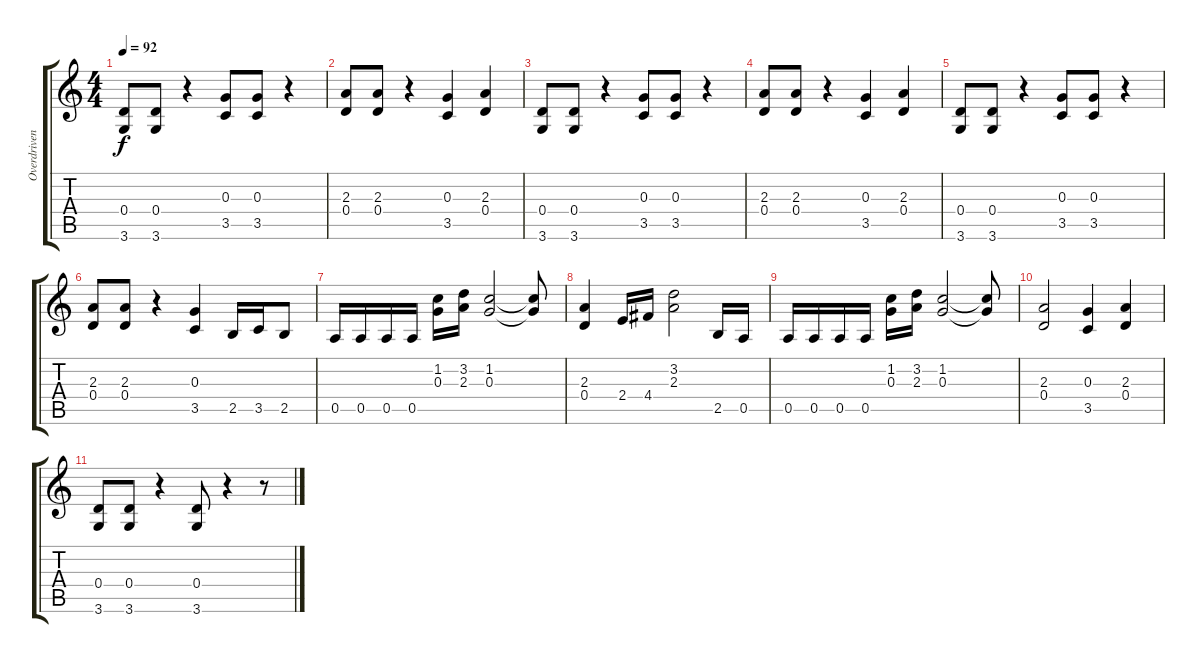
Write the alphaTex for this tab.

\track ("Overdriven Guitar" "Overdriven") {instrument overdrivenguitar}
\staff {score tabs}
\tuning (E4 B3 G3 D3 A2 E2) {hide}
\ts (4 4)
\tempo 92
\clef g2
\ks c
(0.4 3.6).8{dy f} (0.4 3.6).8 r.4 (0.3 3.5).8 (0.3 3.5).8 r.4 |
(2.3 0.4).8 (2.3 0.4).8 r.4 (0.3 3.5).4 (2.3 0.4).4 |
(0.4 3.6).8 (0.4 3.6).8 r.4 (0.3 3.5).8 (0.3 3.5).8 r.4 |
(2.3 0.4).8 (2.3 0.4).8 r.4 (0.3 3.5).4 (2.3 0.4).4 |
(0.4 3.6).8 (0.4 3.6).8 r.4 (0.3 3.5).8 (0.3 3.5).8 r.4 |
(2.3 0.4).8 (2.3 0.4).8 r.4 (0.3 3.5).4 2.5.16 3.5.16 2.5.8 |
0.5.16 0.5.16 0.5.16 0.5.16 (1.2 0.3).16 (3.2 2.3).16 (1.2 0.3).2 (1.2{t} 0.3{t}).8 |
(2.3 0.4).4 2.4.16 4.4.16 (3.2 2.3).2 2.5.16 0.5.16 |
0.5.16 0.5.16 0.5.16 0.5.16 (1.2 0.3).16 (3.2 2.3).16 (1.2 0.3).2 (1.2{t} 0.3{t}).8 |
(2.3 0.4).2 (0.3 3.5).4 (2.3 0.4).4 |
(0.4 3.6).8 (0.4 3.6).8 r.4 (0.4 3.6).8 r.4 r.8
